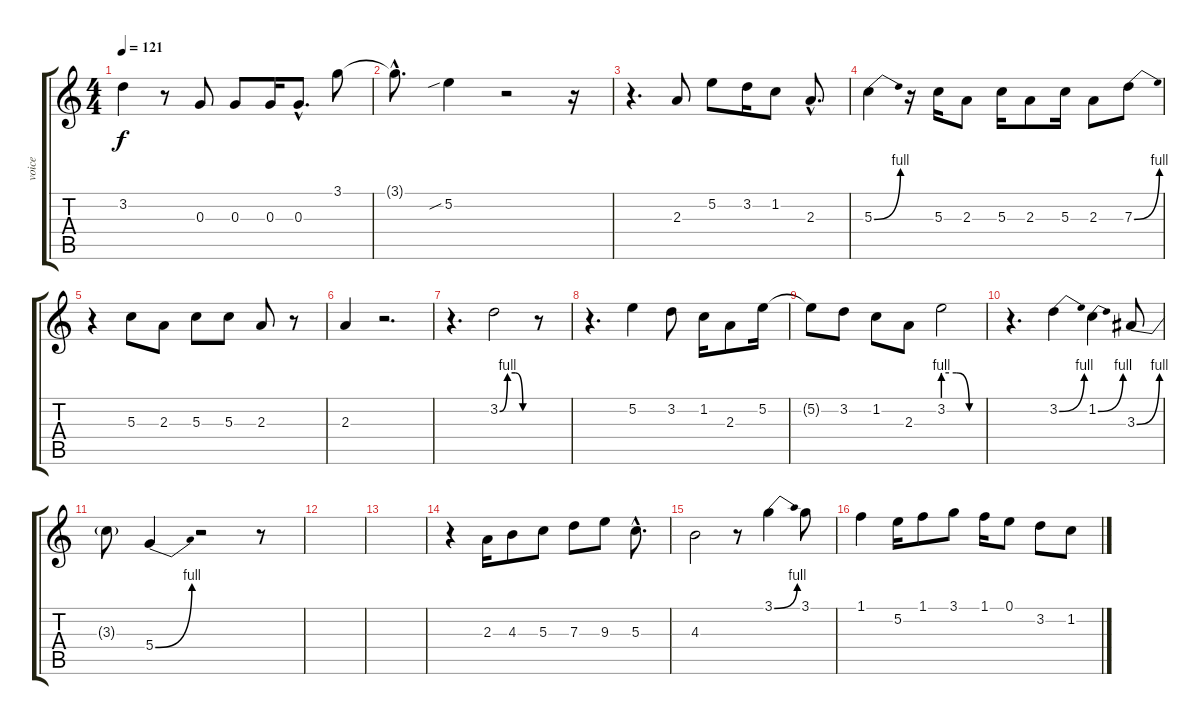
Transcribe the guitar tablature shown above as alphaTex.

\track ("voice" "voice") {instrument acousticguitarnylon}
\staff {score tabs}
\tuning (E4 B3 G3 D3 A2 E2) {hide}
\ts (4 4)
\tempo 121
\clef g2
\ks c
3.2{t}.4{dy f} r.8 0.3.8 0.3.8 0.3.16 0.3{hac}.8{d} 3.1.8 |
3.1{hac t}.8{d} 5.2{sib}.4 r.2 r.16 |
r.4{d} 2.3.8 5.2.8 3.2.16 1.2.8 2.3{hac}.8{d} |
5.3{be (bend 0 0 60 4)}.4 r.16 5.3.16 2.3.8 5.3.16 2.3.8 5.3.16 2.3.8 7.3{be (bend 0 0 60 4)}.8 |
r.4 5.3.8 2.3.8 5.3.8 5.3.8 2.3.8 r.8 |
2.3.4 r.2{d} |
r.4{d} 3.2{be (custom 0 0 15 4 30 4 45 0 60 0)}.2 r.8 |
r.4{d} 5.2.4 3.2.8 1.2.16 2.3.8 5.2.16 |
5.2{t}.8 3.2.8 1.2.8 2.3.8 3.2{be (custom 0 4 20 4 40 0 60 0)}.2 |
r.4{d} 3.2{be (bend 0 0 60 4)}.4 1.2{be (bend 0 0 60 4)}.4 3.3{be (bend 0 0 60 4)}.8 |
3.3{t}.8 5.4{be (bend 0 0 60 4)}.4 r.2 r.8 |
|
|
r.4 2.3.16 4.3.8 5.3.8 7.3.8 9.3.8 5.3{hac}.8{d} |
4.3.2 r.8 3.1{be (bend 0 0 60 4)}.4 3.1.8 |
1.1.4 5.2.16 1.1.8 3.1.8 1.1.16 0.1.8 3.2.8 1.2.8
